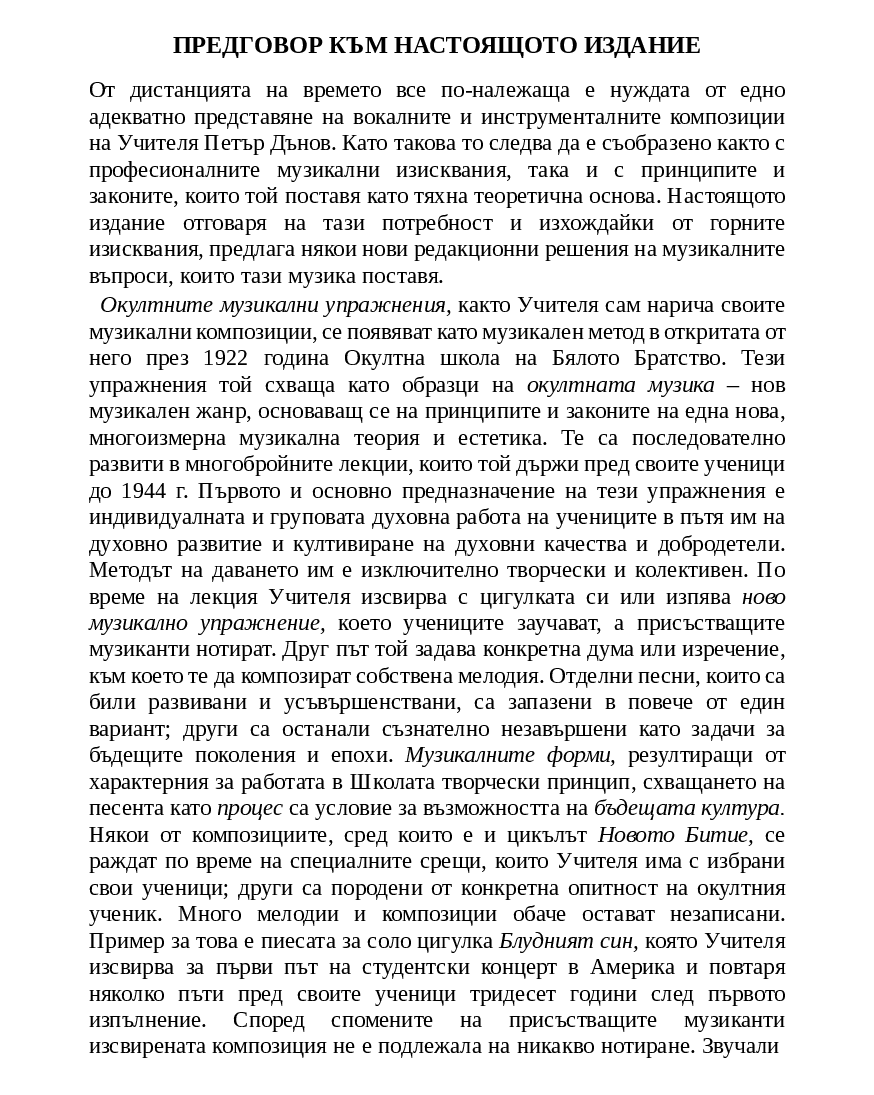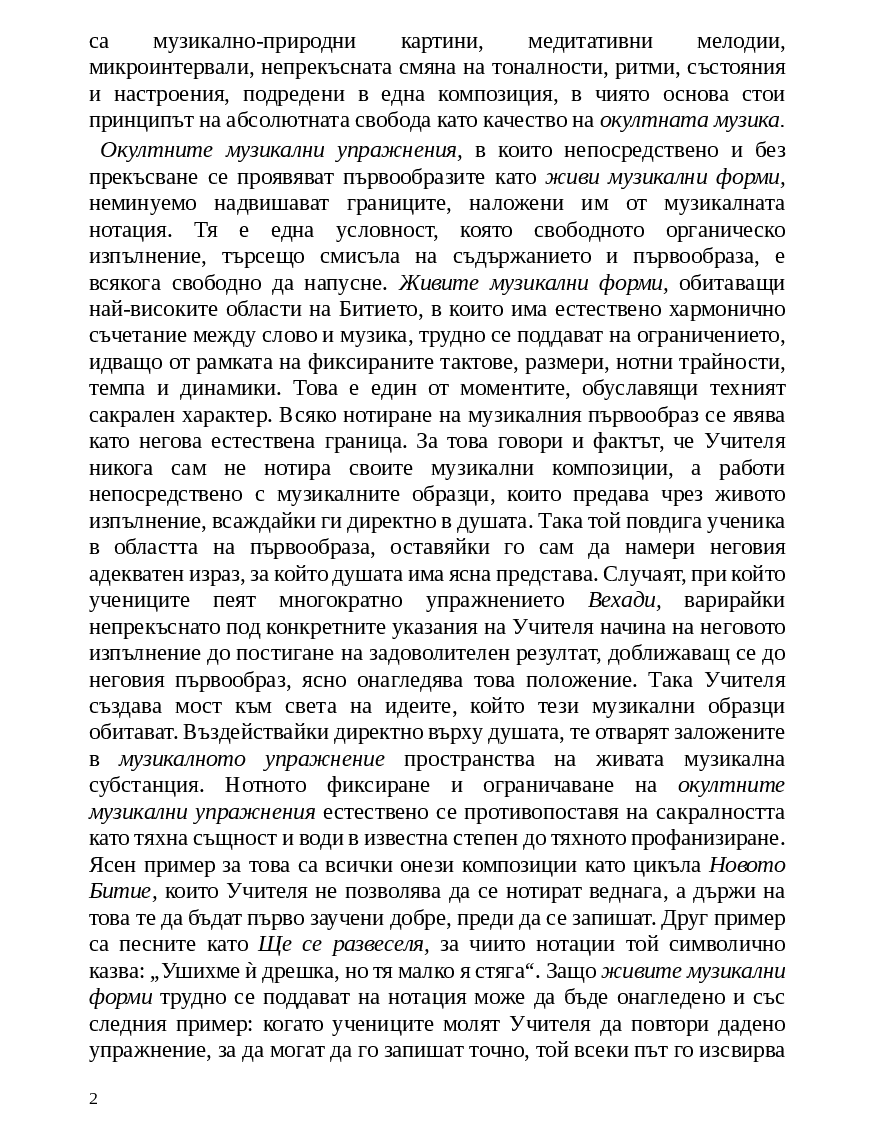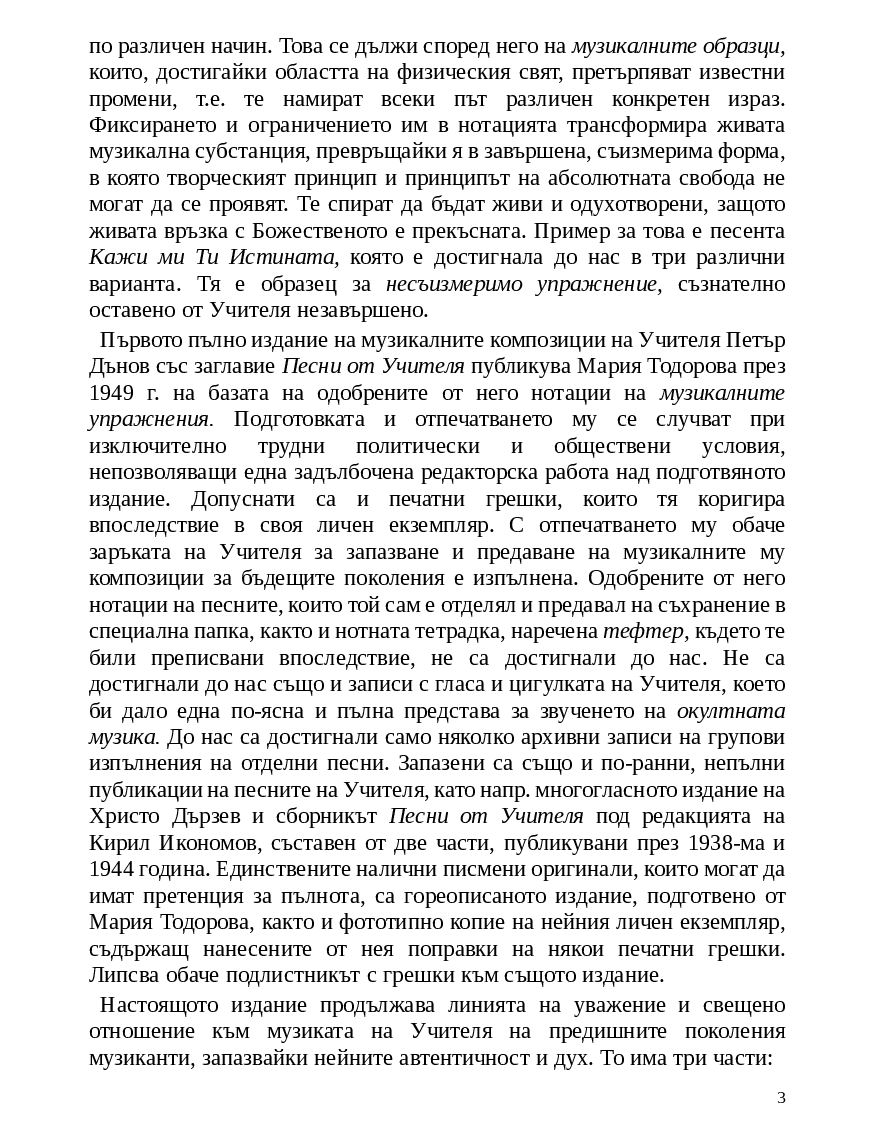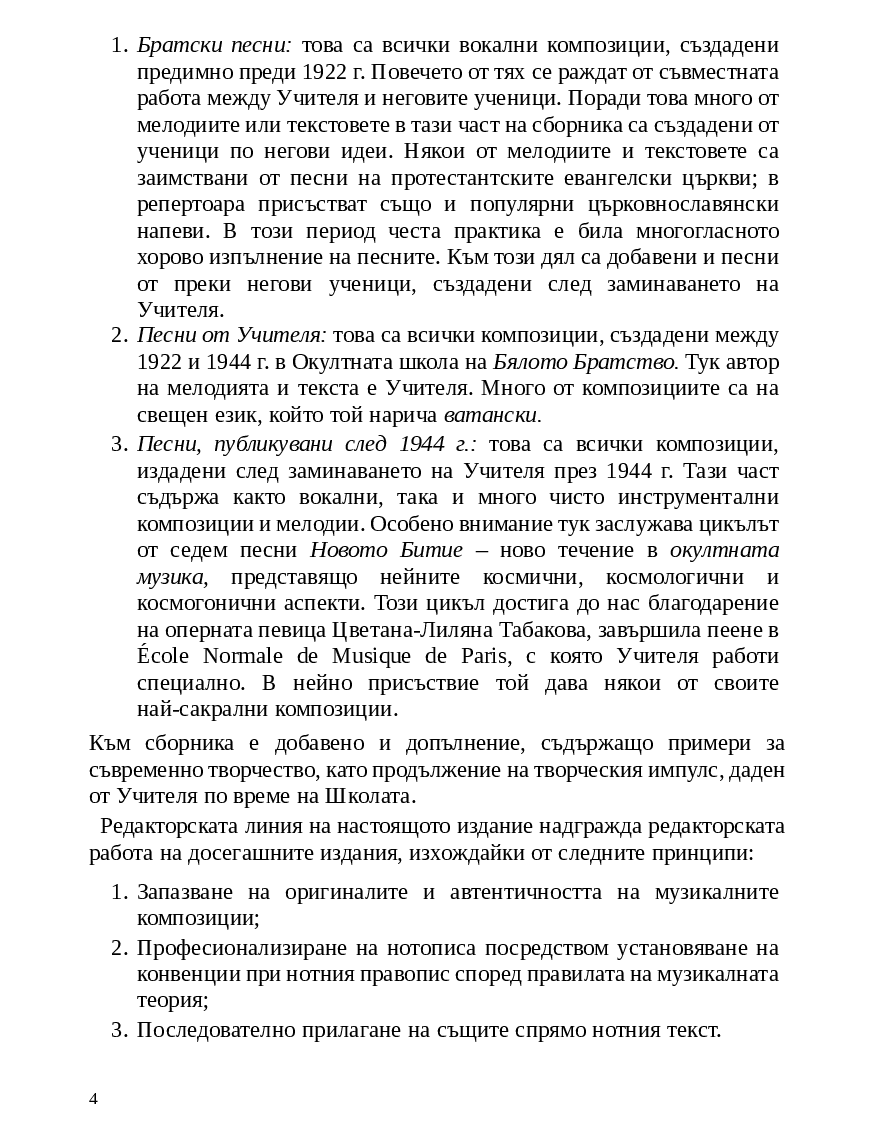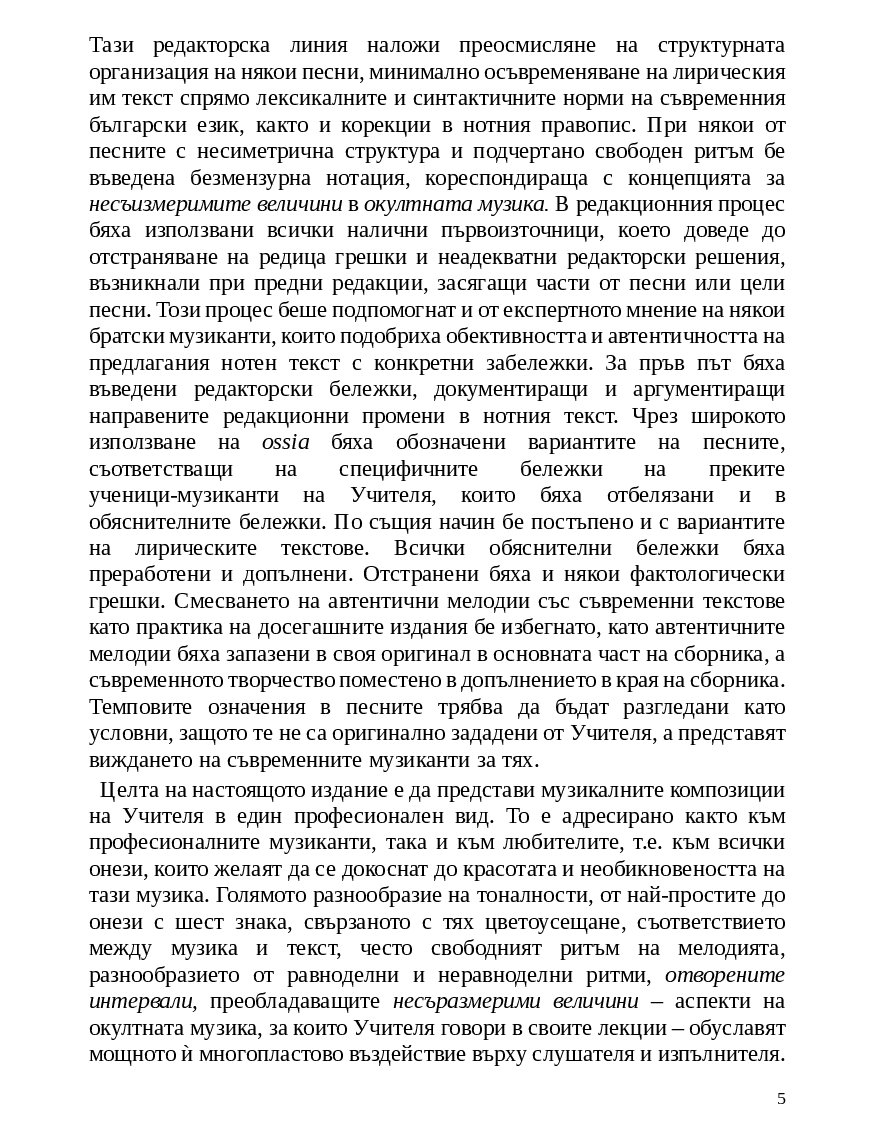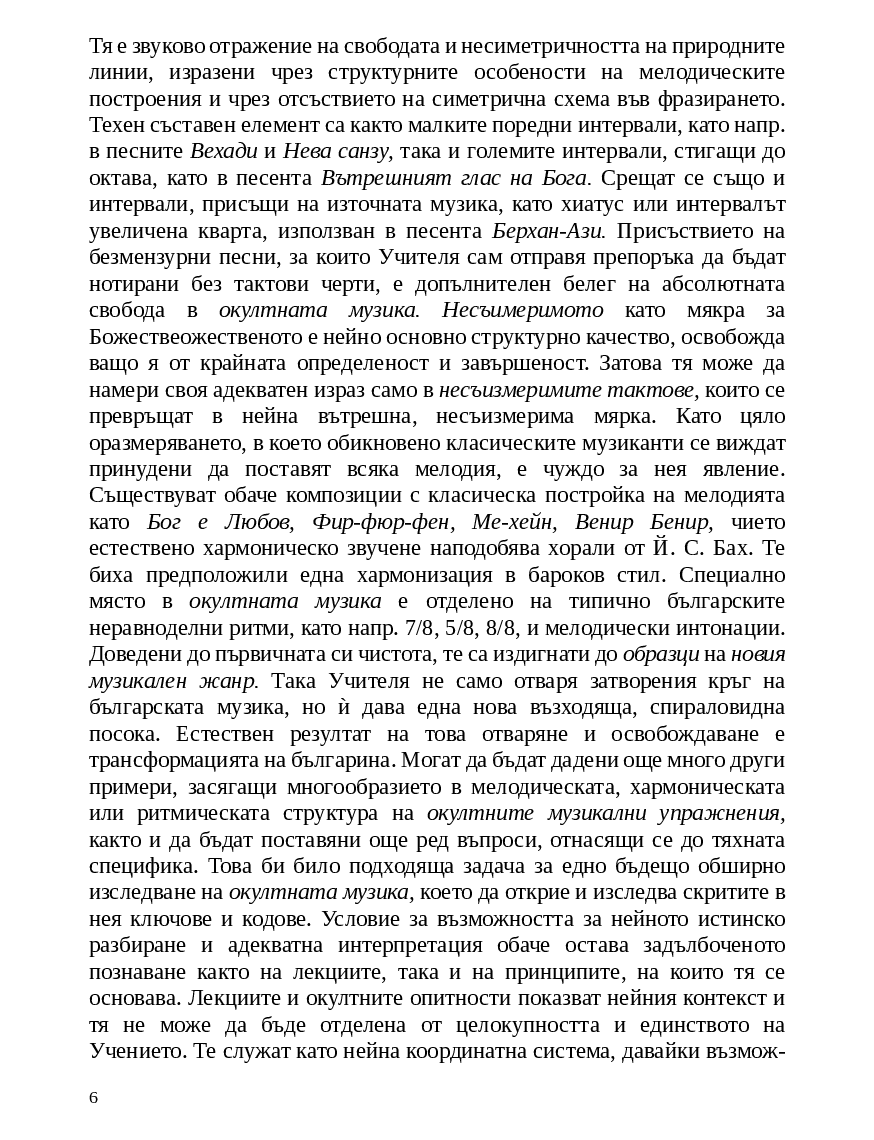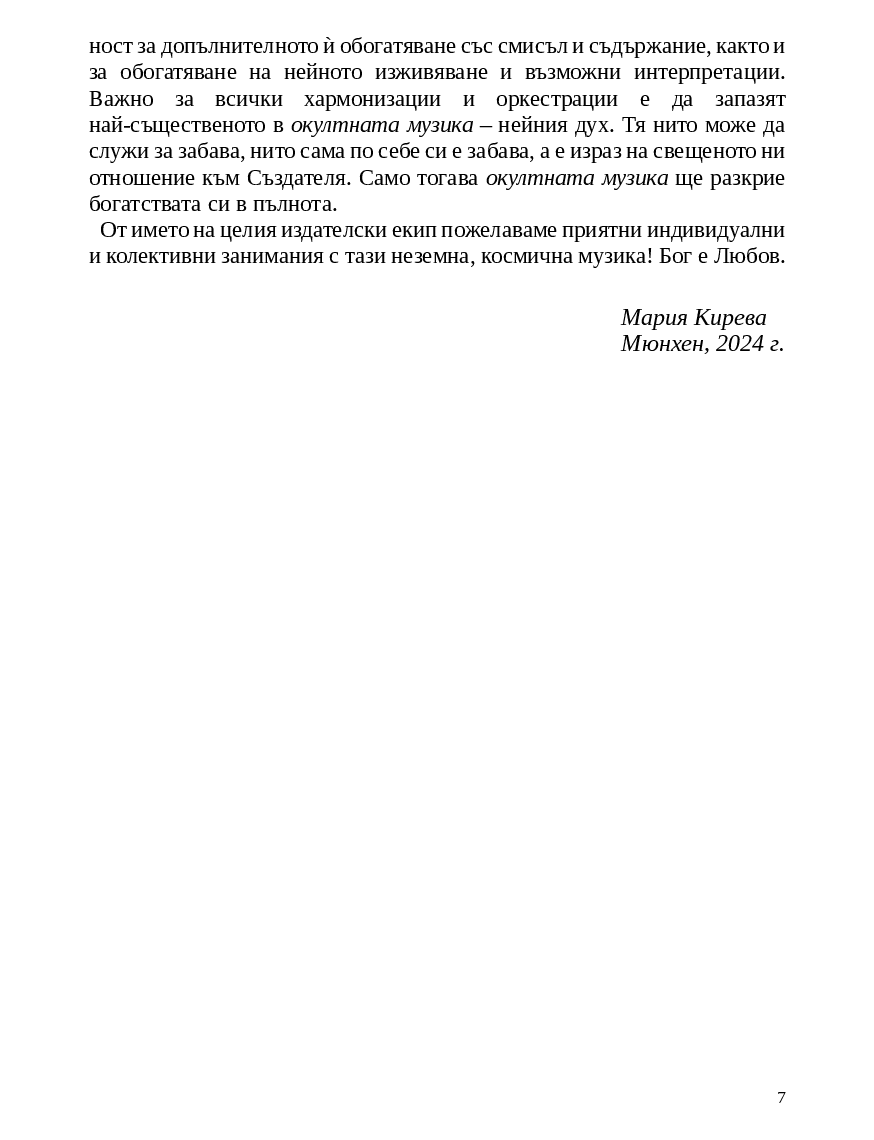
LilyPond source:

\version "2.24.4"

% include paper part and global functions
\include "include/globals.ily"

\bookpart {
  \paper {
    print-all-headers = ##f
    print-page-number = ##t
    print-first-page-number = ##f

    % put page numbers on the bottom
    oddHeaderMarkup = \markup ""
    evenHeaderMarkup = \markup ""
    oddFooterMarkup = \markup
    \fill-line {
      ""
      \if \should-print-page-number \fromproperty #'page:page-number-string
    }
    evenFooterMarkup = \markup
    \fill-line {
      \if \should-print-page-number \fromproperty #'page:page-number-string
      ""
    }

    left-margin = 1.5\cm
    right-margin = 1.5\cm
    top-margin = 1.6\cm
    bottom-margin = 1.2\cm
    ragged-bottom = ##t % do not spread the staves to fill the whole vertical space


  }

  \tocItem \markup "Предговор към настоящото издание"
  \markup \fontsize  #+3 { \fill-line \bold {"ПРЕДГОВОР КЪМ НАСТОЯЩОТО ИЗДАНИЕ"} }



  \markup \abs-fontsize #11 {
    \vspace #1.5  \override #'(baseline-skip . 3.4)
    \justify {

      От дистанцията на времето все по-належаща е нуждата от едно адекватно представяне на вокалните и инструменталните композиции на Учителя Петър Дънов. Като такова то следва да е съобразено както с професионалните музикални изисквания, така и с принципите и законите, които той поставя като тяхна теоретична основа. Настоящото издание отговаря на тази потребност и изхождайки от горните изисквания, предлага някои нови редакционни решения на музикалните въпроси, които тази музика поставя.

    }
  }

  \markup \abs-fontsize #11 {
    \vspace #0.9  \override #'(baseline-skip . 3.4)
    \justify {
      \hspace #1.5
      \italic {Окултните} \italic {музикални} \italic {упражнения,} както Учителя сам нарича своите музикални композиции, се появяват като музикален метод в откритата от него през 1922 година Окултна школа на Бялото Братство. Тези упражнения той схваща като образци на \italic {окултната} \italic {музика} – нов музикален жанр, основаващ се на принципите и законите на една нова, многоизмерна музикална теория и естетика. Те са последователно развити в многобройните лекции, които той държи пред своите ученици до 1944 г. Първото и основно предназначение на тези упражнения е индивидуалната и груповата духовна работа на учениците в пътя им на духовно развитие и култивиране на духовни качества и добродетели. Методът на даването им е изключително творчески и колективен. По време на лекция Учителя изсвирва с цигулката си или изпява \italic {ново} \italic {музикално} \italic {упражнение,} което учениците заучават, а присъстващите музиканти нотират. Друг път той задава конкретна дума или  изречение, към което те да композират собствена мелодия. Отделни песни, които са били развивани и усъвършенствани, са запазени в повече от един вариант; други са останали съзнателно незавършени като задачи за бъдещите поколения и епохи. \italic {Музикалните} \italic {форми,} резултиращи от характерния за работата в Школата творчески принцип, схващането на песента като \italic {процес} са условие за възможността на \italic {бъдещата} \italic {култура.} Някои от композициите, сред които е и цикълът \italic {Новото} \italic {Битие,} се раждат по време на специалните срещи, които Учителя има с избрани свои ученици; други са породени от конкретна опитност на окултния ученик. Много мелодии и композиции обаче остават незаписани. Пример за това е пиесата за соло цигулка \italic {Блудният} \italic {син,} която Учителя изсвирва за първи път на студентски концерт в Америка и повтаря няколко пъти пред своите ученици тридесет години след първото изпълнение. Според спомените на присъстващите музиканти изсвирената композиция не е подлежала на никакво нотиране. Звучали 
      


    }
  }

        \markup \abs-fontsize #11 {
    \override #'(baseline-skip . 3.4)
    \justify {
        са музикално-природни картини, медитативни мелодии, микроинтервали, непрекъсната смяна на тоналности, ритми,  състояния и настроения, подредени в една композиция, в чиято основа стои принципът на абсолютната свобода като качество на \italic{окултната} \italic {музика.}

    }
  }
  
   \markup \abs-fontsize #11 {
    \vspace #0.9  \override #'(baseline-skip . 3.4)
    \justify {
      \hspace #1.5

      \italic{Окултните} \italic{музикални} \italic{упражнения,} в които непосредствено и без прекъсване се проявяват първообразите като \italic{живи} \italic{музикални} \italic{форми,} неминуемо надвишават границите, наложени им от музикалната нотация. Тя е една условност, която свободното органическо изпълнение, търсещо смисъла на съдържанието и първообраза, е всякога свободно да напусне.  \italic{Живите} \italic{музикални} \italic{форми,} обитаващи най-високите области на Битието, в които има естествено хармонично съчетание между слово и музика, трудно се поддават на ограничението, идващо от рамката на фиксираните тактове, размери, нотни трайности, темпа и динамики. Това е един от моментите, обуславящи техният сакрален характер. Всяко нотиране на музикалния първообраз се явява като негова естествена граница. За това говори и фактът, че Учителя никога сам не нотира своите музикални композиции, а работи непосредствено с  музикалните образци, които предава чрез живото изпълнение, всаждайки ги директно в душата. Така той  повдига ученика в областта на първообраза, оставяйки го сам да намери неговия адекватен израз, за който душата има ясна представа. Случаят, при който учениците пеят многократно упражнението \italic{Вехади,} варирайки непрекъснато под конкретните указания на Учителя начина на неговото изпълнение до постигане на задоволителен резултат, доближаващ се до неговия първообраз, ясно онагледява това положение. Така Учителя създава мост към света на идеите, който тези музикални образци обитават. Въздействайки директно върху душата, те отварят заложените в \italic{музикалното} \italic{упражнение} пространства на живата музикална субстанция. Нотното фиксиране и ограничаване на \italic{окултните} \italic{музикални} \italic{упражнения} естествено се противопоставя на сакралността като тяхна същност и води в известна степен до тяхното профанизиране. Ясен пример за това са всички онези композиции като цикъла \italic{Новото} \italic{Битие,} които Учителя не позволява да се нотират веднага, а държи на това те да бъдат първо заучени добре, преди да се запишат. Друг пример са песните като \italic{Ще} \italic{се }\italic{развеселя,} за чиито нотации той символично казва: „Ушихме ѝ дрешка, но тя малко я стяга“. Защо \italic{живите} \italic{музикални} \italic{форми} трудно се поддават на нотация може да бъде онагледено и със следния пример: когато учениците молят Учителя да повтори дадено упражнение, за да могат да го запишат точно, той всеки път го изсвирвa
      
   }}
   
     \markup \abs-fontsize #11 {
    \override #'(baseline-skip . 3.4)
    \justify {

      по различен начин.  Това се дължи според него на  \italic{музикалните} \italic{образци,} които,  достигайки областта на физическия свят, претърпяват известни промени, т.е. те намират всеки път различен конкретен израз. Фиксирането и ограничението им в нотацията трансформира живата музикална субстанция, превръщайки я в завършена, съизмерима форма, в която творческият принцип и принципът на абсолютната свобода не могат да се проявят. Те спират да бъдат живи и одухотворени, защото живата връзка с Божественото е прекъсната. Пример за това е песента \italic{Кажи} \italic{ми} \italic{Ти} \italic{Истината,} която е достигнала до нас в три различни варианта. Тя е образец за \italic{несъизмеримо упражнение,} съзнателно оставено от Учителя незавършено.
    }
  }
  
    \markup \abs-fontsize #11 {
    \vspace #0.9  \override #'(baseline-skip . 3.4)
    \justify {
      \hspace #1.5
      Първото пълно издание на музикалните композиции на Учителя Петър Дънов със заглавие \italic {Песни} \italic {от} \italic {Учителя} публикува Мария Тодорова през 1949 г. на базата на одобрените от него нотации на \italic {музикалните} \italic {упражнения.} Подготовката и отпечатването му се случват при изключително трудни политически и обществени условия, непозволяващи една задълбочена редакторска работа над подготвяното издание. Допуснати са и печатни грешки, които тя коригира впоследствие в своя личен екземпляр. С отпечатването му обаче заръката на Учителя за запазване и предаване на музикалните му композиции за бъдещите поколения е изпълнена. Одобрените от него нотации на песните, които той сам е отделял и предавал на съхранение в специална папка, както и нотната тетрадка, наречена \italic {тефтер,} където те били преписвани впоследствие, не са достигнали до нас. Не са достигнали до нас също и записи с гласа и цигулката на Учителя, което би дало една по-ясна и пълна представа за звученето на \italic {окултната} \italic {музика.} До нас са достигнали само няколко архивни записи на групови изпълнения на отделни песни. Запазени са също и по-ранни, непълни публикации на песните на Учителя, като напр. многогласното издание на Христо Дързев и сборникът \italic {Песни} \italic {от} \italic {Учителя} под редакцията на Кирил Икономов, съставен от две части, публикувани през 1938-ма и 1944 година. Единствените налични писмени оригинали, които могат да имат претенция за пълнота, са гореописаното издание, подготвено от Мария Тодорова, както и фототипно копие на нейния личен екземпляр, съдържащ нанесените от нея поправки на някои печатни грешки. Липсва обаче подлистникът с грешки към същото издание.
    }
  }
  
    \markup \abs-fontsize #11 {
    \vspace #0.9  \override #'(baseline-skip . 3.4)
    \justify {
      \hspace #1.5
      Настоящото издание продължава линията на уважение и свещено отношение към музиката на Учителя на предишните поколения музиканти, запазвайки нейните автентичност и дух. То има три части:
    }
  }

  \markup \override #'(line-width . 82.5) \fontsize  #+2.5 {
  \override #'(baseline-skip . 3.4) \column {
      "    1."
    }
    \hspace #0.5
    \override #'(baseline-skip . 3.4) \column {
      \justify {
        \italic {Братски песни: } това са всички вокални композиции, създадени предимно преди 1922 г. Повечето от тях се раждат от съвместната работа между Учителя и неговите ученици. Поради това много от мелодиите или текстовете в тази част на сборника са създадени от ученици по негови идеи. Някои от мелодиите  и текстовете са заимствани от песни на протестантските евангелски църкви; в репертоара присъстват също и популярни църковнославянски напеви. В този период честа практика е била многогласното хорово изпълнение на песните. Към този дял са добавени и песни от преки негови ученици, създадени след заминаването на Учителя.
      }
    }
  }

  \markup \override #'(line-width . 82.5) \fontsize  #+2.5 {
    \vspace #0.9  \override #'(baseline-skip . 3.4) \column {
      "    2."
    }
    \hspace #0.5
    \override #'(baseline-skip . 3.4) \column {
      \justify {
        \italic { Песни от Учителя: } това са всички композиции, създадени между 1922 и 1944 г. в Окултната школа на \italic {Бялото}
        \italic {Братство.} Тук автор на мелодията и текста е Учителя. Много от композициите са на свещен език, който той
        нарича \italic {ватански.}
      }
    }
  }

  \markup \override #'(line-width . 82.5) \fontsize  #+2.5 {
    \vspace #0.9  \override #'(baseline-skip . 3.4) \column {
      "    3."
    }
    \hspace #0.5
    \override #'(baseline-skip . 3.4) \column {
      \justify {
        \italic {Песни, публикувани след 1944 г.:  } това са всички композиции, издадени след заминаването на Учителя през 1944 г.
        Тази част съдържа както вокални, така и много чисто инструментални композиции и мелодии. Особено внимание тук
        заслужава цикълът от седем песни \italic {Новото} \italic{Битие} – ново течение в \italic {окултната} \italic {музика,} представящо нейните космични, космологични и космогонични аспекти. Този цикъл достига до нас благодарение на оперната певица Цветана-Лиляна Табакова, завършила пеене в École Normale de Musique de Paris, с която Учителя работи специално. В нейно присъствие той дава някои от своите най-сакрални композиции.
      }
    }
  }

  \markup \abs-fontsize #11 {
    \vspace #1.1  \override #'(baseline-skip . 3.4)
    \justify {
      Към сборника е добавено и допълнение, съдържащо примери за съвременно творчество, като продължение на творческия импулс, даден от Учителя по време на Школата.
    }
  }
  
    \markup \abs-fontsize #11 {
    \vspace #0.9  \override #'(baseline-skip . 3.4)
    \justify {
      \hspace #1.5
      Редакторската линия на настоящото издание надгражда редакторската работа на досегашните издания, изхождайки
      от следните принципи:
    }
  }
  
      \markup \override #'(line-width . 82.5) \fontsize  #+2.5 {
    \vspace #1.3  \override #'(baseline-skip . 3.4) \column {
      "    1."
    }
    \hspace #0.5
    \override #'(baseline-skip . 3.4) \column {
      \justify {
        Запазване на оригиналите и автентичността на музикалните композиции;
      }
    }
  }
  
      \markup \override #'(line-width . 82.5) \fontsize  #+2.5 {
    \vspace #0.9  \override #'(baseline-skip . 3.4) \column {
      "    2."
    }
    \hspace #0.5
    \override #'(baseline-skip . 3.4) \column {
      \justify {
        Професионализиране на нотописа посредством установяване на конвенции при нотния правопис според правилата на музикалната теория;
      }
    }
  }
  
     \markup \override #'(line-width . 82.5) \fontsize  #+2.5 {
    \vspace #0.9 \override #'(baseline-skip . 3.4) \column {
      "    3."
    }
    \hspace #0.5
    \override #'(baseline-skip . 3.4) \column {
      \justify {
        Последователно прилагане на същите спрямо нотния текст.
      }
    }
  }

 \markup \abs-fontsize #11 {
   \override #'(baseline-skip . 3.4)
    \justify {Tази редакторска линия наложи преосмисляне на структурната организация  на някои песни, минимално осъвременяване на лирическия им текст спрямо лексикалните и синтактичните норми на съвременния български език, както и корекции в нотния правопис. При някои от песните с несиметрична структура и подчертано свободен ритъм бе въведена безмензурна нотация, кореспондираща с концепцията за \italic"несъизмеримите" \italic"величини" в \italic"окултната" \italic"музика." В редакционния процес бяха използвани всички налични първоизточници, което доведе до отстраняване на редица грешки и неадекватни редакторски решения, възникнали при предни редакции, засягащи части от песни или цели песни. Този процес беше подпомогнат и от експертното мнение на някои братски музиканти, които подобриха обективността и автентичността на предлагания нотен текст с конкретни забележки. За пръв път бяха въведени редакторски бележки, документиращи и аргументиращи направените редакционни промени в нотния текст. Чрез широкото използване на \italic {ossia} бяха обозначени вариантите на песните, съответстващи на специфичните бележки на преките ученици-музиканти на Учителя, които бяха отбелязани и в обяснителните бележки. По същия начин бе постъпено и с вариантите на лирическите текстове. Всички обяснителни бележки бяха преработени и допълнени. Отстранени бяха и някои фактологически грешки. Смесването на автентични мелодии със съвременни текстове като практика на досегашните издания бе избегнато, като автентичните мелодии бяха запазени в своя оригинал в основната част на сборника, а съвременното творчество поместено в допълнението в края на сборника. Темповите означения в песните трябва да бъдат разгледани като условни, защото те не са оригинално зададени от Учителя, а представят виждането на съвременните музиканти за тях.
              
                 }
  }
  
     \markup \abs-fontsize #11 {
    \vspace #0.9  \override #'(baseline-skip . 3.4)
    \justify {
      \hspace #1.5

      Целта на настоящото издание е да представи музикалните композиции на Учителя в един професионален вид. То е адресирано както към професионалните музиканти, така и към любителите, т.е. към всички онези, които желаят да се докоснат до красотата и необикновеността на тази музика. Голямото разнообразие на тоналности, от най-простите до онези с шест знака, свързаното с тях цветоусещане, съответствието между музика и текст, често свободният ритъм на мелодията, разнообразието от равноделни и неравноделни ритми, \italic {отворените} \italic {интервали,} преобладаващите \italic {несъразмерими} \italic {величини} – аспекти на окултната музика, за които Учителя говори в своите лекции – обуславят мощното ѝ многопластово въздействие върху слушателя и изпълнителя. } }
     
     
      \markup \abs-fontsize #11 {
   \override #'(baseline-skip . 3.4)
    \justify {
  

    Тя е звуково отражение на свободата и несиметричността на природните линии, изразени чрез структурните особености на мелодическите построения и чрез отсъствието на симетрична схема във фразирането. Техен съставен елемент са както малките поредни интервали, като напр. в песните \italic {Вехади} и \italic {Нева санзу,} така и големите интервали, стигащи до октава, като в песента \italic {Вътрешният глас на Бога.} Срещат се също и интервали, присъщи на източната музика, като хиатус или интервалът увеличена кварта, използван в песента \italic {Берхан-Ази.} Присъствието на безмензурни песни, за които Учителя сам отправя препоръка да бъдат нотирани без тактови черти, е допълнителен белег на абсолютната свобода в \italic {окултната} \italic {музика.} \italic {Несъимеримото} като мякра за Божествеожественото е нейнo основно структурно качество, освобожда ващо я от крайната определеност и завършеност. Затова тя може да намери своя адекватен израз само в \italic {несъизмеримите} \italic {тактове,} които се превръщат в нейна вътрешна, несъизмерима мярка. Като цяло оразмеряването, в което обикновено класическите музиканти се виждат принудени да поставят всяка мелодия, е чуждо за нея явление. Съществуват обаче композиции с класическа постройка на мелодията като \italic {Бог e Любов,} \italic {Фир-фюр-фен,} \italic {Ме-хейн,} \italic {Венир} \italic{ Бенир,} чието естествено  хармоническо звучене наподобява хорали от Й. С. Бах. Те биха предположили една хармонизация в бароков стил. Специално място в \italic {окултната} \italic {музика} е отделено на типично българските неравноделни ритми, като напр. 7/8, 5/8, 8/8, и мелодически интонации. Доведени до първичната си чистота, те са издигнати до \italic {образци} на \italic {новия} \italic {музикален} \italic {жанр.} Така Учителя не само отваря затворения кръг на българската музика, но ѝ дава една нова възходяща, спираловидна посока. Естествен резултат на това отваряне и освобождаване е трансформацията на българина. Могат да бъдат дадени още много други примери, засягащи многообразието в мелодическата, хармоническата или ритмическата структура на \italic {окултните} \italic {музикални} \italic {упражнения,} както и да бъдат поставяни още ред въпроси, отнасящи се до тяхната специфика. Това би било подходяща задача за едно бъдещо обширно изследване на \italic {окултната} \italic {музика,} което да открие и изследва скритите в нея ключове и кодове. Условие за възможността за нейното истинско разбиране и адекватна интерпретация обаче остава задълбоченото познаване както на лекциите, така и на принципите, на които тя се основава. Лекциите и окултните опитности показват нейния контекст и тя не може да бъде отделена от целокупността и единството на Учението. Те служат като нейна координатна система, давайки възмож-
    }
  }
   
    \markup \abs-fontsize #11 {
    \override #'(baseline-skip . 3.4)
    \justify {
 ност за допълнителното ѝ обогатяване със смисъл и съдържание, както и за обогатяване на нейното изживяване и възможни интерпретации. Важно за всички хармонизации и оркестрации е да запазят най-същественото в \italic {окултната} \italic {музика} – нейния дух. Тя нито може да служи за забава, нито сама по себе си е забава, а е израз на свещеното ни отношение към Създателя. Само тогава \italic {окултната} \italic {музика} ще разкрие богатствата си в пълнота.


    }
  }

 \markup \abs-fontsize #11 {
    \vspace #0.9  \override #'(baseline-skip . 3.4)
    \justify {
      \hspace #1.5 От името на целия издателски екип пожелаваме приятни индивидуални и колективни занимания с тази неземна, космична музика! Бог е Любов.
    }
  }

  \markup \fontsize #+3 \raise #0 \override #'(baseline-skip . 3.4) {
    \column {
      \line {"  "}
      \line {"  "}
      %\fill-line { "" ""  \italic {"Петър Ганев, София    "} }
      \fill-line { "" ""  \italic {"Мария Кирева   "} }
      \fill-line { "" ""  \italic {"Мюнхен, 2024 г."} }
    }
  }



} % bookpart